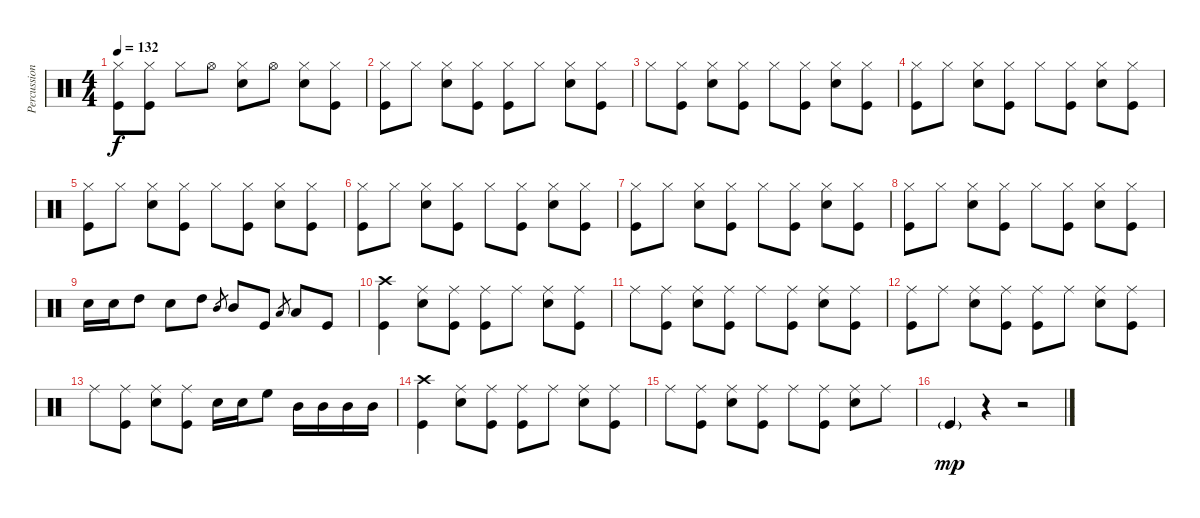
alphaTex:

\track ("Percussion" "Percussion") {instrument percussion}
\staff {score}
\articulation defaults
\ts (4 4)
\tempo 132
\clef neutral
\ks c
("Kick (hit)" "Hi-Hat (closed)").8{dy f} ("Kick (hit)" "Hi-Hat (closed)").8 "Hi-Hat (closed)".8 "Hi-Hat (open)".8 ("Snare (hit) 2" "Hi-Hat (closed)").8 "Hi-Hat (open)".8 ("Snare (hit) 2" "Hi-Hat (closed)").8 ("Kick (hit)" "Hi-Hat (closed)").8 |
("Hi-Hat (closed)" "Kick (hit)").8 "Hi-Hat (closed)".8 ("Hi-Hat (closed)" "Snare (hit) 2").8 ("Hi-Hat (closed)" "Kick (hit)").8 ("Hi-Hat (closed)" "Kick (hit)").8 "Hi-Hat (closed)".8 ("Hi-Hat (closed)" "Snare (hit) 2").8 ("Hi-Hat (closed)" "Kick (hit)").8 |
"Hi-Hat (closed)".8 ("Kick (hit)" "Hi-Hat (closed)").8 ("Snare (hit) 2" "Hi-Hat (closed)").8 ("Kick (hit)" "Hi-Hat (closed)").8 "Hi-Hat (closed)".8 ("Kick (hit)" "Hi-Hat (closed)").8 ("Snare (hit) 2" "Hi-Hat (closed)").8 ("Kick (hit)" "Hi-Hat (closed)").8 |
("Hi-Hat (closed)" "Kick (hit)").8 "Hi-Hat (closed)".8 ("Hi-Hat (closed)" "Snare (hit) 2").8 ("Hi-Hat (closed)" "Kick (hit)").8 "Hi-Hat (closed)".8 ("Hi-Hat (closed)" "Kick (hit)").8 ("Hi-Hat (closed)" "Snare (hit) 2").8 ("Hi-Hat (closed)" "Kick (hit)").8 |
("Kick (hit)" "Hi-Hat (closed)").8 "Hi-Hat (closed)".8 ("Snare (hit) 2" "Hi-Hat (closed)").8 ("Kick (hit)" "Hi-Hat (closed)").8 "Hi-Hat (closed)".8 ("Kick (hit)" "Hi-Hat (closed)").8 ("Snare (hit) 2" "Hi-Hat (closed)").8 ("Kick (hit)" "Hi-Hat (closed)").8 |
("Hi-Hat (closed)" "Kick (hit)").8 "Hi-Hat (closed)".8 ("Hi-Hat (closed)" "Snare (hit) 2").8 ("Hi-Hat (closed)" "Kick (hit)").8 "Hi-Hat (closed)".8 ("Hi-Hat (closed)" "Kick (hit)").8 ("Hi-Hat (closed)" "Snare (hit) 2").8 ("Hi-Hat (closed)" "Kick (hit)").8 |
("Hi-Hat (closed)" "Kick (hit)").8 "Hi-Hat (closed)".8 ("Hi-Hat (closed)" "Snare (hit) 2").8 ("Hi-Hat (closed)" "Kick (hit)").8 "Hi-Hat (closed)".8 ("Hi-Hat (closed)" "Kick (hit)").8 ("Hi-Hat (closed)" "Snare (hit) 2").8 ("Hi-Hat (closed)" "Kick (hit)").8 |
("Kick (hit)" "Hi-Hat (closed)").8 "Hi-Hat (closed)".8 ("Snare (hit) 2" "Hi-Hat (closed)").8 ("Kick (hit)" "Hi-Hat (closed)").8 "Hi-Hat (closed)".8 ("Kick (hit)" "Hi-Hat (closed)").8 ("Snare (hit) 2" "Hi-Hat (closed)").8 ("Kick (hit)" "Hi-Hat (closed)").8 |
"Snare (hit) 2".16 "Snare (hit) 2".16 "High Tom (hit)".8 "Snare (hit) 2".8 "High Tom (hit)".8 "Mid Tom (hit)".8{gr} "Mid Tom (hit)".8 "Kick (hit)".8 "Low Tom (hit)".8{gr} "Low Tom (hit)".8 "Kick (hit)".8 |
("Crash high (hit)" "Kick (hit)").4 ("Ride (middle)" "Snare (hit) 2").8 ("Ride (middle)" "Kick (hit)").8 ("Ride (middle)" "Kick (hit)").8 "Ride (middle)".8 ("Ride (middle)" "Snare (hit) 2").8 ("Ride (middle)" "Kick (hit)").8 |
"Ride (middle)".8 ("Kick (hit)" "Ride (middle)").8 ("Snare (hit) 2" "Ride (middle)").8 ("Kick (hit)" "Ride (middle)").8 "Ride (middle)".8 ("Kick (hit)" "Ride (middle)").8 ("Snare (hit) 2" "Ride (middle)").8 ("Kick (hit)" "Ride (middle)").8 |
("Ride (middle)" "Kick (hit)").8 "Ride (middle)".8 ("Ride (middle)" "Snare (hit) 2").8 ("Ride (middle)" "Kick (hit)").8 ("Ride (middle)" "Kick (hit)").8 "Ride (middle)".8 ("Ride (middle)" "Snare (hit) 2").8 ("Ride (middle)" "Kick (hit)").8 |
"Ride (middle)".8 ("Kick (hit)" "Ride (middle)").8 ("Snare (hit) 2" "Ride (middle)").8 ("Kick (hit)" "Ride (middle)").8 "Snare (hit) 2".16 "Snare (hit) 2".16 "High Floor Tom (hit)".8 "Mid Tom (hit)".16 "Mid Tom (hit)".16 "Mid Tom (hit)".16 "Mid Tom (hit)".16 |
("Crash high (hit)" "Kick (hit)").4 ("Ride (middle)" "Snare (hit) 2").8 ("Ride (middle)" "Kick (hit)").8 ("Ride (middle)" "Kick (hit)").8 "Ride (middle)".8 ("Ride (middle)" "Snare (hit) 2").8 ("Ride (middle)" "Kick (hit)").8 |
"Ride (middle)".8 ("Ride (middle)" "Kick (hit)").8 ("Ride (middle)" "Snare (hit) 2").8 ("Ride (middle)" "Kick (hit)").8 "Ride (middle)".8 ("Ride (middle)" "Kick (hit)").8 ("Ride (middle)" "Snare (hit) 2").8 "Ride (middle)".8 |
"Kick (hit)"{g}.4{dy mp} r.4 r.2
